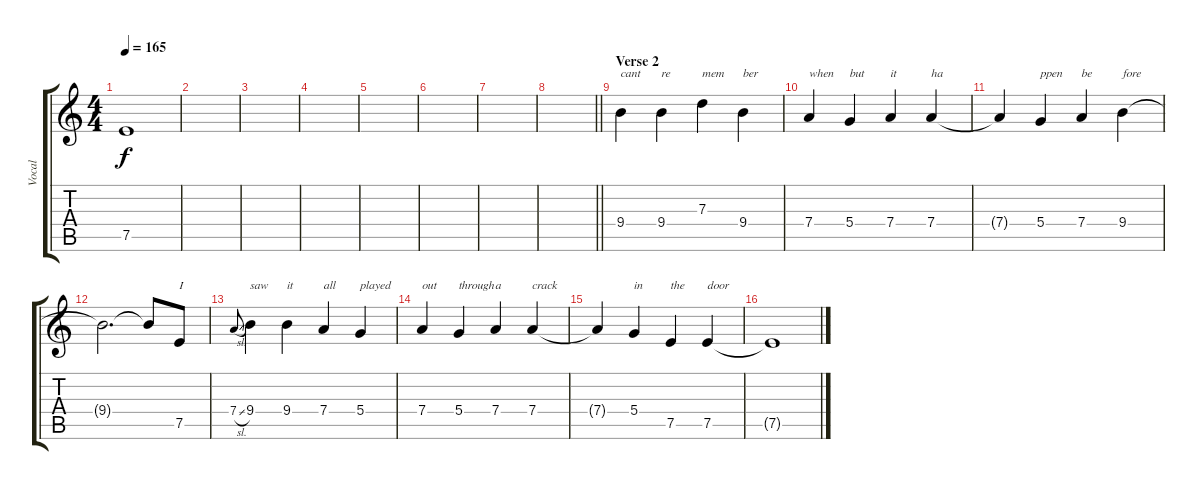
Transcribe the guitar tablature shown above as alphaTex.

\track ("Vocal" "Vocal") {instrument acousticguitarnylon}
\staff {score tabs}
\tuning (E4 B3 G3 D3 A2 E2) {hide}
\ts (4 4)
\tempo 165
\clef g2
\ks c
7.5{t}.1{dy f} |
|
|
|
|
|
|
\barLineRight lightlight
|
\section ("" "Verse 2")
9.4.4{txt "cant"} 9.4.4{txt "re"} 7.3.4{txt "mem"} 9.4.4{txt "ber"} |
7.4.4{txt "when"} 5.4.4{txt "but"} 7.4.4{txt "it"} 7.4.4{txt "ha"} |
7.4{t}.4 5.4.4{txt "ppen"} 7.4.4{txt "be"} 9.4.4{txt "fore"} |
9.4{t}.2{d} 9.4{t}.8 7.5.8{txt "I"} |
7.4{sl}.8{gr onbeat} 9.4.4{txt "saw"} 9.4.4{txt "it"} 7.4.4{txt "all"} 5.4.4{txt "played"} |
7.4.4{txt "out"} 5.4.4{txt "through"} 7.4.4{txt "a"} 7.4.4{txt "crack"} |
7.4{t}.4 5.4.4{txt "in"} 7.5.4{txt "the"} 7.5.4{txt "door"} |
7.5{t}.1
